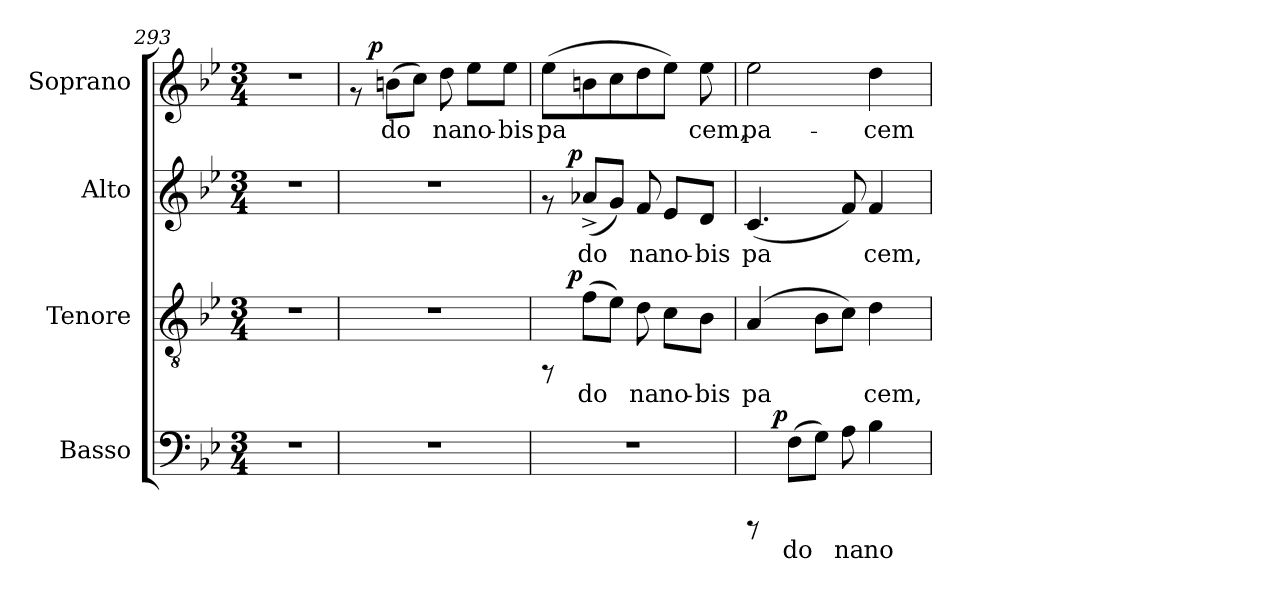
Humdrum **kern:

**kern	**text	**dynam	**kern	**text	**dynam	**kern	**text	**dynam	**kern	**text	**dynam
*part4	*part4	*part4	*part3	*part3	*part3	*part2	*part2	*part2	*part1	*part1	*part1
*staff4	*staff4	*staff4	*staff3	*staff3	*staff3	*staff2	*staff2	*staff2	*staff1	*staff1	*staff1
*I"Basso	*	*	*I"Tenore	*	*	*I"Alto	*	*	*I"Soprano	*	*
*I'B	*	*	*I'T	*	*	*I'A	*	*	*I'S	*	*
*clefF4	*	*	*clefGv2	*	*	*clefG2	*	*	*clefG2	*	*
*k[b-e-]	*	*	*k[b-e-]	*	*	*k[b-e-]	*	*	*k[b-e-]	*	*
*B-:	*	*	*B-:	*	*	*B-:	*	*	*B-:	*	*
*M3/4	*	*	*M3/4	*	*	*M3/4	*	*	*M3/4	*	*
=293	=293	=293	=293	=293	=293	=293	=293	=293	=293	=293	=293
2.r	.	.	2.r	.	.	2.r	.	.	2.r	.	.
=294	=294	=294	=294	=294	=294	=294	=294	=294	=294	=294	=294
*	*	*	*	*	*	*	*	*	*^	*	*
2.r	.	.	2.r	.	.	2.r	.	.	8rf	16ryy	.	.
!	!	!	!	!	!	!	!	!	!	!	!	!LO:DY:a
.	.	.	.	.	.	.	.	.	.	2ryy	.	p
!	!	!	!	!	!	!	!	!	!	!	!LO:LY:b:cj	!
.	.	.	.	.	.	.	.	.	(>8bn\L	.	do-	.
!	!	!	!	!	!	!	!	!	!	!	!LO:LY:b:cj	!
.	.	.	.	.	.	.	.	.	8cc\J)	.	--	.
!	!	!	!	!	!	!	!	!	!	!	!LO:LY:b:cj	!
.	.	.	.	.	.	.	.	.	8dd\	.	-na	.
!	!	!	!	!	!	!	!	!	!	!	!LO:LY:b:cj	!
.	.	.	.	.	.	.	.	.	8ee-\L	.	no-	.
.	.	.	.	.	.	.	.	.	.	8.ryy	.	.
!	!	!	!	!	!	!	!	!	!	!	!LO:LY:b:cj	!
.	.	.	.	.	.	.	.	.	8ee-\J	.	-bis	.
=295	=295	=295	=295	=295	=295	=295	=295	=295	=295	=295	=295	=295
!	!	!	!	!	!	!	!	!	!	!	!LO:LY:b:cj	!
*	*	*	*^	*	*	*^	*	*	*v	*v	*	*
2.r	.	.	8rFF	16ryy	.	.	8rf	16ryy	.	.	(>8ee-\L	pa-	.
.	.	.	.	64ryy	.	.	.	64ryy	.	.	.	.	.
!	!	!	!	!	!	!LO:DY:a	!	!	!	!LO:DY:a	!	!	!
.	.	.	.	2ryy	.	p	.	2ryy	.	p	.	.	.
!	!	!	!	!	!LO:LY:b:cj	!	!	!	!LO:LY:b:cj	!	!	!LO:LY:b:cj	!
.	.	.	(>8f\L	.	do-	.	(<8a-X^>/L	.	do-	.	8bn\	--	.
!	!	!	!	!	!LO:LY:b:cj	!	!	!	!LO:LY:b:cj	!	!	!LO:LY:b:cj	!
.	.	.	8e-\J)	.	--	.	8g/J)	.	--	.	8cc\	--	.
!	!	!	!	!	!LO:LY:b:cj	!	!	!	!LO:LY:b:cj	!	!	!LO:LY:b:cj	!
.	.	.	8d\	.	-na	.	8f/	.	-na	.	8dd\	--	.
!	!	!	!	!	!LO:LY:b:cj	!	!	!	!LO:LY:b:cj	!	!	!LO:LY:b:cj	!
.	.	.	8c\L	.	no-	.	8e-/L	.	no-	.	8ee-\J)	--	.
.	.	.	.	8ryy	.	.	.	8ryy	.	.	.	.	.
!	!	!	!	!	!LO:LY:b:cj	!	!	!	!LO:LY:b:cj	!	!	!LO:LY:b:cj	!
.	.	.	8B-\J	.	-bis	.	8d/J	.	-bis	.	8ee-\	-cem,	.
.	.	.	.	32.ryy	.	.	.	32.ryy	.	.	.	.	.
!!LO:PB:g=z
=296	=296	=296	=296	=296	=296	=296	=296	=296	=296	=296	=296	=296	=296
!	!	!	!	!	!LO:LY:b:cj	!	!	!	!LO:LY:b:cj	!	!	!LO:LY:b:cj	!
*	*	*	*v	*v	*	*	*	*	*	*	*	*	*
*^	*	*	*	*	*	*v	*v	*	*	*	*	*
8rCCC	16ryy	.	.	(>4A/	pa-	.	(<4.c/	pa-	.	2ee-\	pa-	.
.	64ryy	.	.	.	.	.	.	.	.	.	.	.
!	!	!	!LO:DY:a	!	!	!	!	!	!	!	!	!
.	2ryy	.	p	.	.	.	.	.	.	.	.	.
!	!	!LO:LY:b:cj	!	!	!	!	!	!	!	!	!	!
(>8F\L	.	do-	.	.	.	.	.	.	.	.	.	.
!	!	!LO:LY:b:cj	!	!	!LO:LY:b:cj	!	!	!	!	!	!	!
8G\J)	.	--	.	8B-\L	--	.	.	.	.	.	.	.
!	!	!LO:LY:b:cj	!	!	!LO:LY:b:cj	!	!	!LO:LY:b:cj	!	!	!	!
8A\	.	-na	.	8c\J)	--	.	8f/)	--	.	.	.	.
!	!	!LO:LY:b:cj	!	!	!LO:LY:b:cj	!	!	!LO:LY:b:cj	!	!	!LO:LY:b:cj	!
4B-\	.	no-	.	4d\	-cem,	.	4f/	-cem,	.	4dd\	-cem	.
.	8ryy	.	.	.	.	.	.	.	.	.	.	.
.	32.ryy	.	.	.	.	.	.	.	.	.	.	.
*v	*v	*	*	*	*	*	*	*	*	*	*	*
=	=	=	=	=	=	=	=	=	=	=	=
*-	*-	*-	*-	*-	*-	*-	*-	*-	*-	*-	*-
